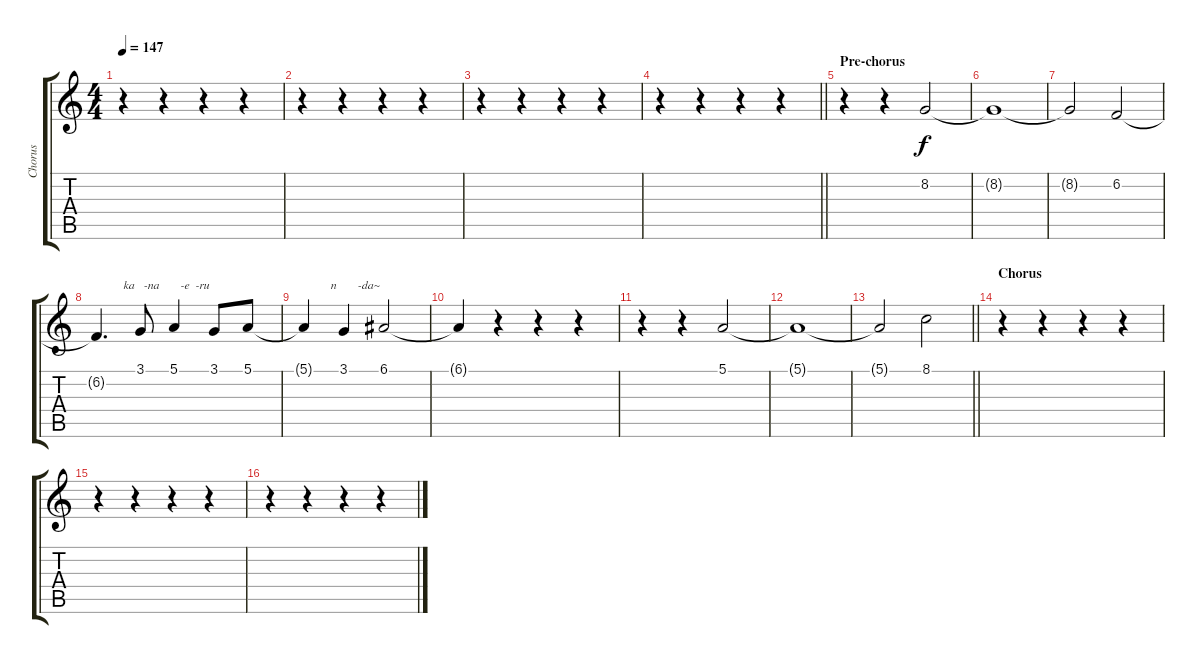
\track ("Chorus" "Chorus") {instrument choiraahs}
\staff {score tabs}
\tuning (E4 B3 G3 D3 A2 E2) {hide}
\ts (4 4)
\tempo 147
\clef g2
\ks c
r.4{dy f} r.4 r.4 r.4 |
r.4 r.4 r.4 r.4 |
r.4 r.4 r.4 r.4 |
\barLineRight lightlight
r.4 r.4 r.4 r.4 |
\section ("" "Pre-chorus")
r.4 r.4 8.2.2 |
8.2{t}.1 |
8.2{t}.2 6.2.2 |
6.2{t}.4{d txt "         ka   -na       -e  -ru "} 3.1.8 5.1.4 3.1.8 5.1.8 |
5.1{t}.4{txt "         n       -da~"} 3.1.4 6.1.2 |
6.1{t}.4 r.4 r.4 r.4 |
r.4 r.4 5.1.2 |
5.1{t}.1 |
\barLineRight lightlight
5.1{t}.2 8.1.2 |
\section ("" "Chorus")
r.4 r.4 r.4 r.4 |
r.4 r.4 r.4 r.4 |
r.4 r.4 r.4 r.4
